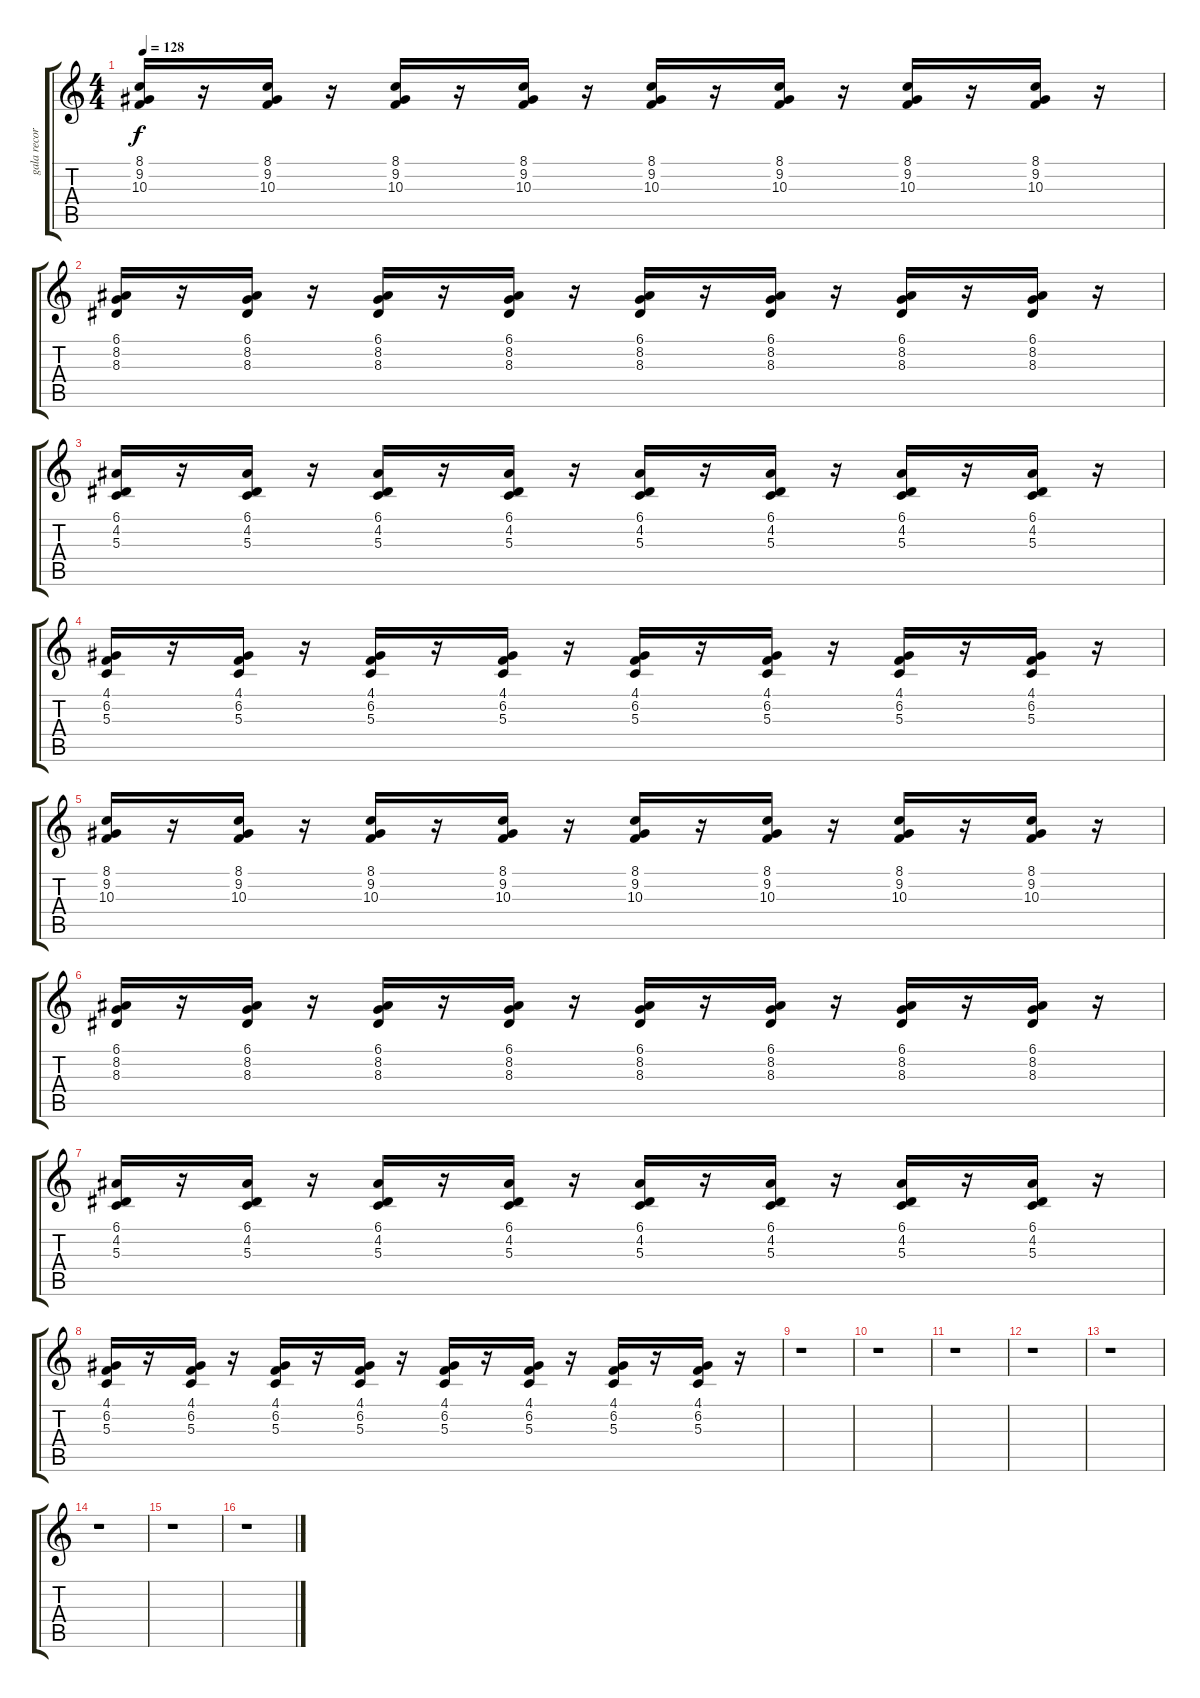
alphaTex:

\track ("gala records" "gala recor") {instrument brightacousticpiano}
\staff {score tabs}
\tuning (E4 B3 G3 D3 A2 E2) {hide}
\ts (4 4)
\tempo 128
\clef g2
\ks c
(8.1 9.2 10.3).16{dy f} r.16 (8.1 9.2 10.3).16 r.16 (8.1 9.2 10.3).16 r.16 (8.1 9.2 10.3).16 r.16 (8.1 9.2 10.3).16 r.16 (8.1 9.2 10.3).16 r.16 (8.1 9.2 10.3).16 r.16 (8.1 9.2 10.3).16 r.16 |
(6.1 8.2 8.3).16 r.16 (6.1 8.2 8.3).16 r.16 (6.1 8.2 8.3).16 r.16 (6.1 8.2 8.3).16 r.16 (6.1 8.2 8.3).16 r.16 (6.1 8.2 8.3).16 r.16 (6.1 8.2 8.3).16 r.16 (6.1 8.2 8.3).16 r.16 |
(6.1 4.2 5.3).16 r.16 (6.1 4.2 5.3).16 r.16 (6.1 4.2 5.3).16 r.16 (6.1 4.2 5.3).16 r.16 (6.1 4.2 5.3).16 r.16 (6.1 4.2 5.3).16 r.16 (6.1 4.2 5.3).16 r.16 (6.1 4.2 5.3).16 r.16 |
(4.1 6.2 5.3).16 r.16 (4.1 6.2 5.3).16 r.16 (4.1 6.2 5.3).16 r.16 (4.1 6.2 5.3).16 r.16 (4.1 6.2 5.3).16 r.16 (4.1 6.2 5.3).16 r.16 (4.1 6.2 5.3).16 r.16 (4.1 6.2 5.3).16 r.16 |
(8.1 9.2 10.3).16 r.16 (8.1 9.2 10.3).16 r.16 (8.1 9.2 10.3).16 r.16 (8.1 9.2 10.3).16 r.16 (8.1 9.2 10.3).16 r.16 (8.1 9.2 10.3).16 r.16 (8.1 9.2 10.3).16 r.16 (8.1 9.2 10.3).16 r.16 |
(6.1 8.2 8.3).16 r.16 (6.1 8.2 8.3).16 r.16 (6.1 8.2 8.3).16 r.16 (6.1 8.2 8.3).16 r.16 (6.1 8.2 8.3).16 r.16 (6.1 8.2 8.3).16 r.16 (6.1 8.2 8.3).16 r.16 (6.1 8.2 8.3).16 r.16 |
(6.1 4.2 5.3).16 r.16 (6.1 4.2 5.3).16 r.16 (6.1 4.2 5.3).16 r.16 (6.1 4.2 5.3).16 r.16 (6.1 4.2 5.3).16 r.16 (6.1 4.2 5.3).16 r.16 (6.1 4.2 5.3).16 r.16 (6.1 4.2 5.3).16 r.16 |
(4.1 6.2 5.3).16 r.16 (4.1 6.2 5.3).16 r.16 (4.1 6.2 5.3).16 r.16 (4.1 6.2 5.3).16 r.16 (4.1 6.2 5.3).16 r.16 (4.1 6.2 5.3).16 r.16 (4.1 6.2 5.3).16 r.16 (4.1 6.2 5.3).16 r.16 |
r.1 |
r.1 |
r.1 |
r.1 |
r.1 |
r.1 |
r.1 |
r.1
